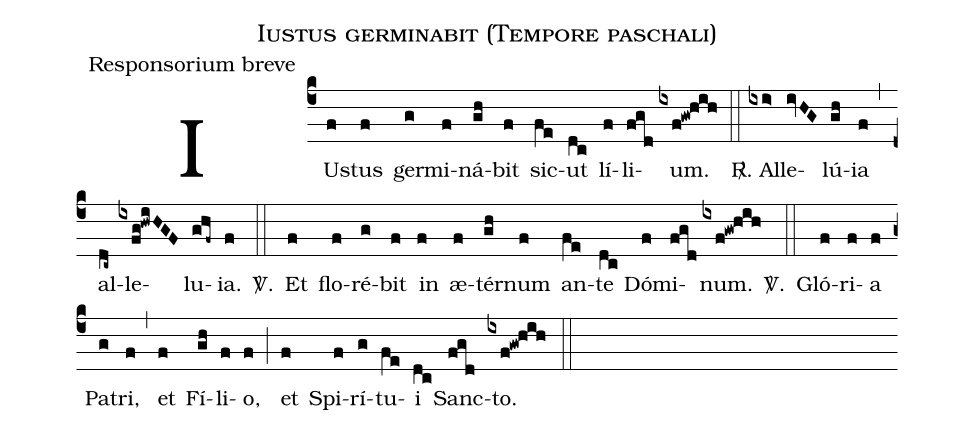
name:Iustus germinabit (Tempore paschali);
office-part:Responsorium breve;
%%
(c4) IUs(f)tus(f) ger(g)mi(f)ná(gh)bit(f) sic(fe)ut(dc) lí(f)li(fgd)um.(ixf!gw!hih) (::) <sp>R/</sp>. Al(ixi>)le(ivHG)lú(gh)ia(f) (,) al(dc~)le(ixfg!hwiHGF)lu(ghf~)ia.(f) <sp>V/</sp>.(::) Et(f) flo(f)ré(g)bit(f) in(f) æ(f)tér(gh)num(f) an(fe)te(dc) Dó(f)mi(fgd)num.(ixf!gw!hih) <sp>V/</sp>.(::) Gló(f)ri(f)a(f) Pa(g)tri,(f) (,) et(f) Fí(gh)li(f)o,(f) (;) et(f) Spi(f)rí(g)tu(fe)i(dc) Sanc(fgd)to.(ixf!gw!hih) (::)
